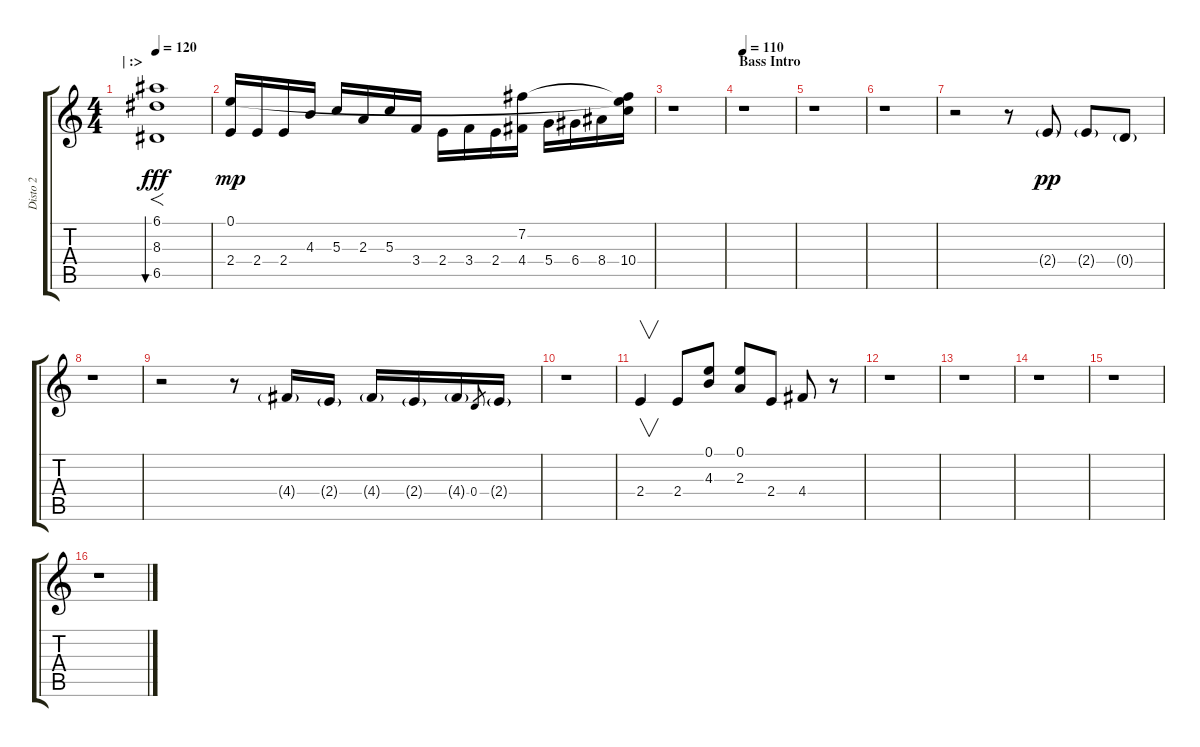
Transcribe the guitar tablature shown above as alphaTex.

\track ("Disto 2" "Disto 2") {instrument distortionguitar}
\staff {score tabs}
\tuning (E4 B3 G3 D3 A2 E2) {hide}
\ts (4 4)
\section ("" " | :>")
\tempo 120
\clef g2
\ks c
(6.1 8.3 6.5).1{f bu 480 dy fff volume 16 instrument distortionguitar} |
(0.1 2.4).16{dy mp volume 13} 2.4.16 2.4.16 4.3.16 5.3.16 2.3.16 5.3.16 3.4.16 2.4.16 3.4.16 2.4.16 (7.2 4.4).16 5.4.16 6.4.16 8.4.16 (0.1{t} 7.2{t} 10.4).16 |
r.1 |
\section ("" "Bass Intro")
\tempo 110
r.1 |
r.1 |
r.1 |
r.2 r.8 2.4{g}.8{dy pp} 2.4{g}.8 0.4{g}.8 |
r.1 |
r.2 r.8 4.4{g}.16 2.4{g}.16 4.4{g}.16 2.4{g}.16 4.4{g}.16 0.4.8{gr} 2.4{g}.16 |
r.1 |
2.4.4{v} 2.4.8 (0.1 4.3).8 (0.1 2.3).8 2.4.8 4.4.8 r.8 |
r.1 |
r.1 |
r.1 |
r.1 |
r.1
